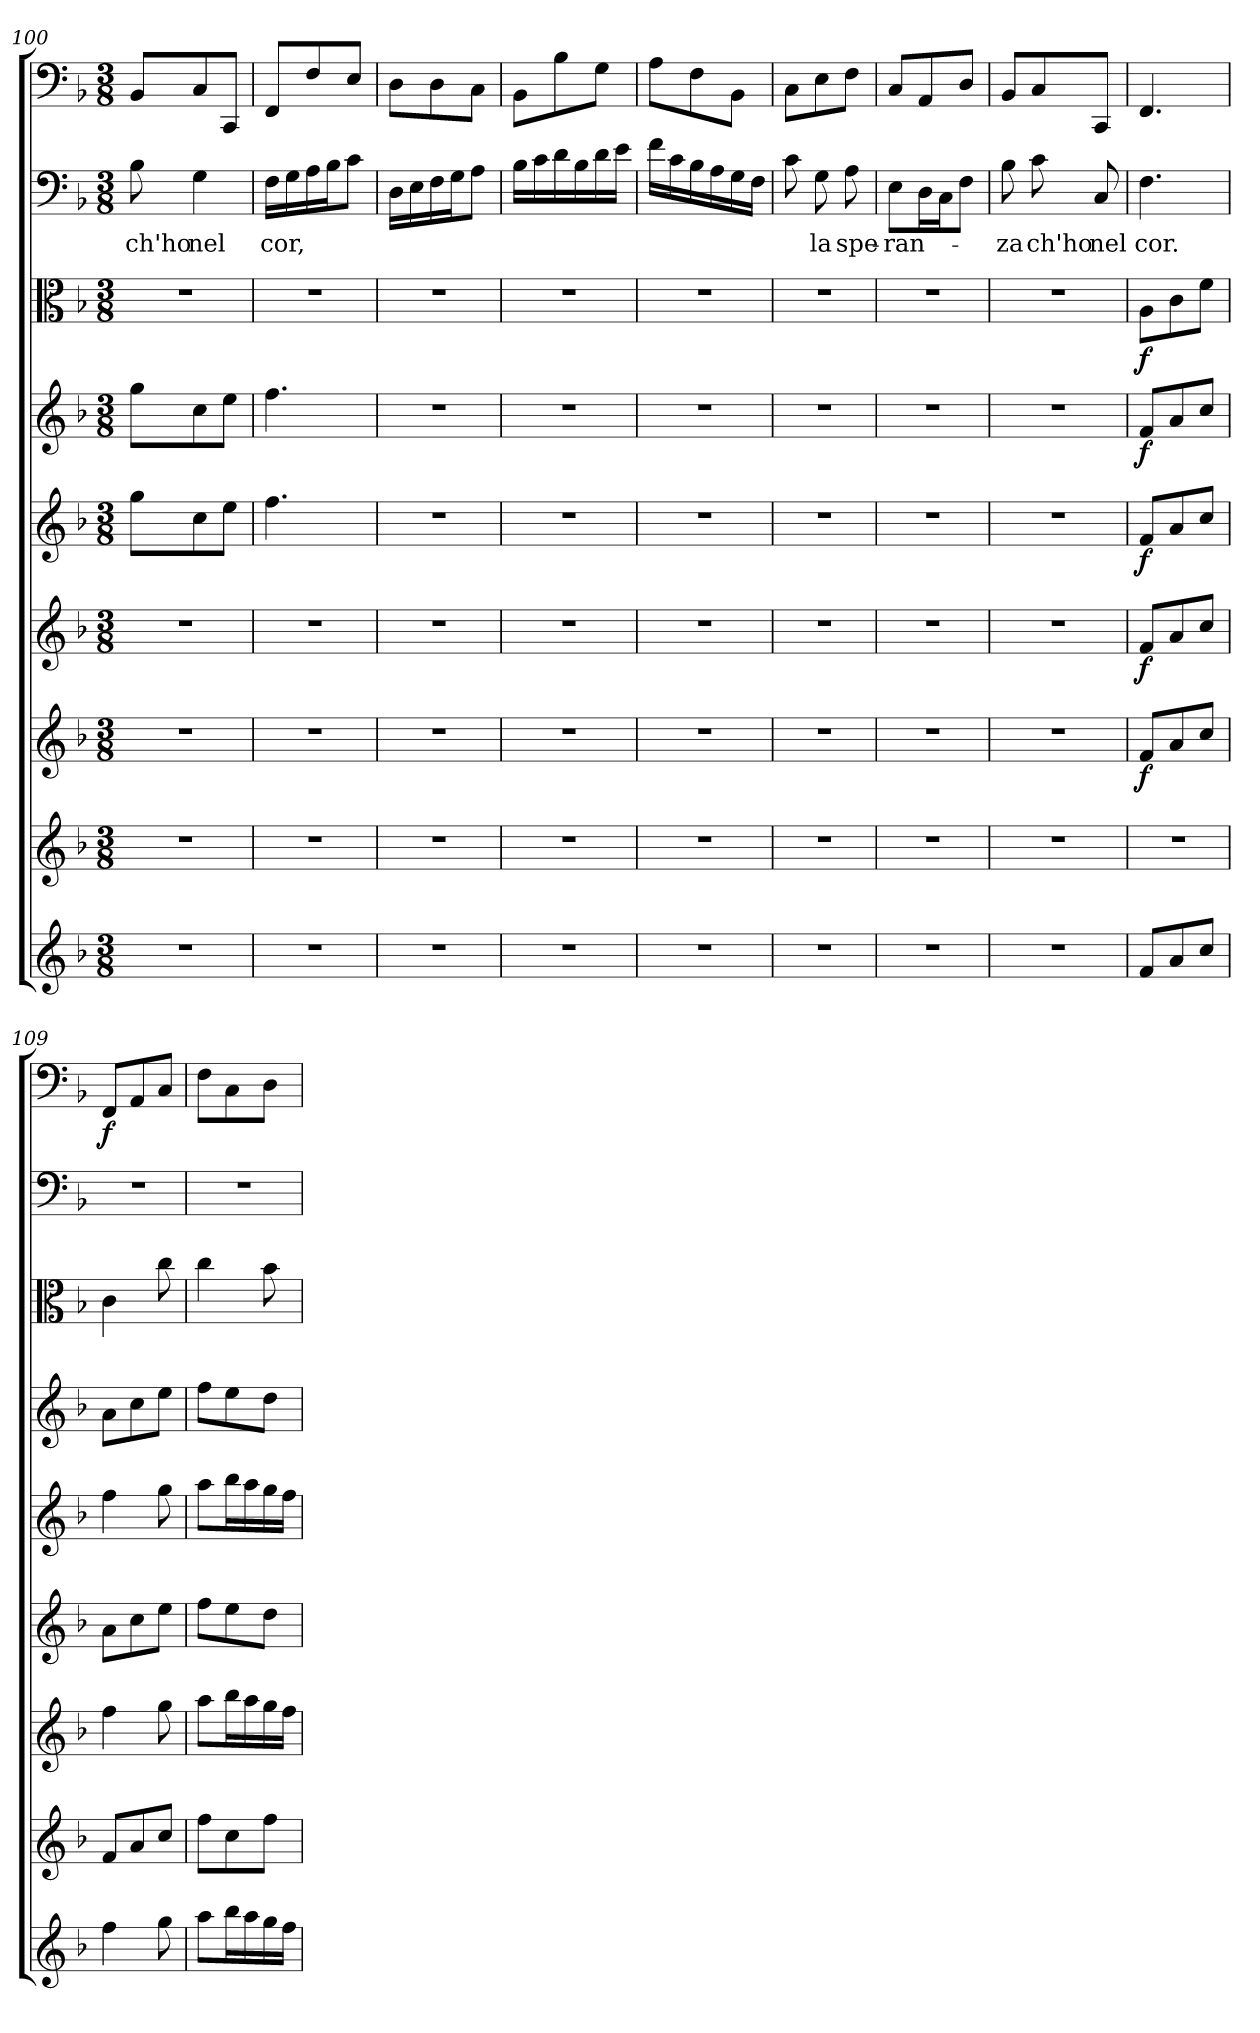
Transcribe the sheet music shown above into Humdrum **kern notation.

**kern	**kern	**kern	**dynam	**kern	**dynam	**kern	**dynam	**kern	**dynam	**kern	**dynam	**kern	**text	**kern	**dynam
*part9	*part8	*part7	*part7	*part6	*part6	*part5	*part5	*part4	*part4	*part3	*part3	*part2	*part2	*part1	*part1
*staff9	*staff8	*staff7	*staff7	*staff6	*staff6	*staff5	*staff5	*staff4	*staff4	*staff3	*staff3	*staff2	*staff2	*staff1	*staff1
*clefG2	*clefG2	*clefG2	*	*clefG2	*	*clefG2	*	*clefG2	*	*clefC3	*	*clefF4	*	*clefF4	*
*k[b-]	*k[b-]	*k[b-]	*	*k[b-]	*	*k[b-]	*	*k[b-]	*	*k[b-]	*	*k[b-]	*	*k[b-]	*
*F:	*F:	*F:	*	*F:	*	*F:	*	*F:	*	*F:	*	*F:	*	*F:	*
*M3/8	*M3/8	*M3/8	*	*M3/8	*	*M3/8	*	*M3/8	*	*M3/8	*	*M3/8	*	*M3/8	*
=100	=100	=100	=100	=100	=100	=100	=100	=100	=100	=100	=100	=100	=100	=100	=100
4.r	4.r	4.r	.	4.r	.	8gg\L	.	8gg\L	.	4.r	.	8B-\	ch'ho	8BB-/L	.
.	.	.	.	.	.	8cc\	.	8cc\	.	.	.	4G\	nel	8C/	.
.	.	.	.	.	.	8ee\J	.	8ee\J	.	.	.	.	.	8CC/J	.
=101	=101	=101	=101	=101	=101	=101	=101	=101	=101	=101	=101	=101	=101	=101	=101
4.r	4.r	4.r	.	4.r	.	4.ff\	.	4.ff\	.	4.r	.	16F\LL	cor,	8FF/L	.
.	.	.	.	.	.	.	.	.	.	.	.	16G\	.	.	.
.	.	.	.	.	.	.	.	.	.	.	.	16A\	.	8F/	.
.	.	.	.	.	.	.	.	.	.	.	.	16B-\J	.	.	.
.	.	.	.	.	.	.	.	.	.	.	.	8c\J	.	8E/J	.
=102	=102	=102	=102	=102	=102	=102	=102	=102	=102	=102	=102	=102	=102	=102	=102
4.r	4.r	4.r	.	4.r	.	4.r	.	4.r	.	4.r	.	16D\LL	.	8D\L	.
.	.	.	.	.	.	.	.	.	.	.	.	16E\	.	.	.
.	.	.	.	.	.	.	.	.	.	.	.	16F\	.	8D\	.
.	.	.	.	.	.	.	.	.	.	.	.	16G\J	.	.	.
.	.	.	.	.	.	.	.	.	.	.	.	8A\J	.	8C\J	.
=103	=103	=103	=103	=103	=103	=103	=103	=103	=103	=103	=103	=103	=103	=103	=103
4.r	4.r	4.r	.	4.r	.	4.r	.	4.r	.	4.r	.	16B-\LL	.	8BB-\L	.
.	.	.	.	.	.	.	.	.	.	.	.	16c\	.	.	.
.	.	.	.	.	.	.	.	.	.	.	.	16d\	.	8B-\	.
.	.	.	.	.	.	.	.	.	.	.	.	16B-\	.	.	.
.	.	.	.	.	.	.	.	.	.	.	.	16d\	.	8G\J	.
.	.	.	.	.	.	.	.	.	.	.	.	16e\JJ	.	.	.
=104	=104	=104	=104	=104	=104	=104	=104	=104	=104	=104	=104	=104	=104	=104	=104
4.r	4.r	4.r	.	4.r	.	4.r	.	4.r	.	4.r	.	16f\LL	.	8A\L	.
.	.	.	.	.	.	.	.	.	.	.	.	16c\	.	.	.
.	.	.	.	.	.	.	.	.	.	.	.	16B-\	.	8F\	.
.	.	.	.	.	.	.	.	.	.	.	.	16A\	.	.	.
.	.	.	.	.	.	.	.	.	.	.	.	16G\	.	8BB-\J	.
.	.	.	.	.	.	.	.	.	.	.	.	16F\JJ	.	.	.
=105	=105	=105	=105	=105	=105	=105	=105	=105	=105	=105	=105	=105	=105	=105	=105
4.r	4.r	4.r	.	4.r	.	4.r	.	4.r	.	4.r	.	8c\	.	8C\L	.
.	.	.	.	.	.	.	.	.	.	.	.	8G\	la	8E\	.
.	.	.	.	.	.	.	.	.	.	.	.	8A\	spe-	8F\J	.
=106	=106	=106	=106	=106	=106	=106	=106	=106	=106	=106	=106	=106	=106	=106	=106
4.r	4.r	4.r	.	4.r	.	4.r	.	4.r	.	4.r	.	8E\L	-ran-	8C/L	.
.	.	.	.	.	.	.	.	.	.	.	.	16D\L	.	8AA/	.
.	.	.	.	.	.	.	.	.	.	.	.	16C\J	.	.	.
.	.	.	.	.	.	.	.	.	.	.	.	8F\J	.	8D/J	.
=107	=107	=107	=107	=107	=107	=107	=107	=107	=107	=107	=107	=107	=107	=107	=107
4.r	4.r	4.r	.	4.r	.	4.r	.	4.r	.	4.r	.	8B-\	-za	8BB-/L	.
.	.	.	.	.	.	.	.	.	.	.	.	8c\	ch'ho	8C/	.
.	.	.	.	.	.	.	.	.	.	.	.	8C/	nel	8CC/J	.
=108	=108	=108	=108	=108	=108	=108	=108	=108	=108	=108	=108	=108	=108	=108	=108
8f/L	4.r	8f/L	f	8f/L	f	8f/L	f	8f/L	f	8A\L	f	4.F\	cor.	4.FF/	.
8a/	.	8a/	.	8a/	.	8a/	.	8a/	.	8c\	.	.	.	.	.
8cc/J	.	8cc/J	.	8cc/J	.	8cc/J	.	8cc/J	.	8f\J	.	.	.	.	.
=109	=109	=109	=109	=109	=109	=109	=109	=109	=109	=109	=109	=109	=109	=109	=109
4ff\	8f/L	4ff\	.	8a\L	.	4ff\	.	8a\L	.	4c\	.	4.r	.	8FF/L	f
.	8a/	.	.	8cc\	.	.	.	8cc\	.	.	.	.	.	8AA/	.
8gg\	8cc/J	8gg\	.	8ee\J	.	8gg\	.	8ee\J	.	8cc\	.	.	.	8C/J	.
=110	=110	=110	=110	=110	=110	=110	=110	=110	=110	=110	=110	=110	=110	=110	=110
8aa\L	8ff\L	8aa\L	.	8ff\L	.	8aa\L	.	8ff\L	.	4cc\	.	4.r	.	8F\L	.
16bb-\L	8cc\	16bb-\L	.	8ee\	.	16bb-\L	.	8ee\	.	.	.	.	.	8C\	.
16aa\	.	16aa\	.	.	.	16aa\	.	.	.	.	.	.	.	.	.
16gg\	8ff\J	16gg\	.	8dd\J	.	16gg\	.	8dd\J	.	8b-\	.	.	.	8D\J	.
16ff\JJ	.	16ff\JJ	.	.	.	16ff\JJ	.	.	.	.	.	.	.	.	.
=	=	=	=	=	=	=	=	=	=	=	=	=	=	=	=
*-	*-	*-	*-	*-	*-	*-	*-	*-	*-	*-	*-	*-	*-	*-	*-
